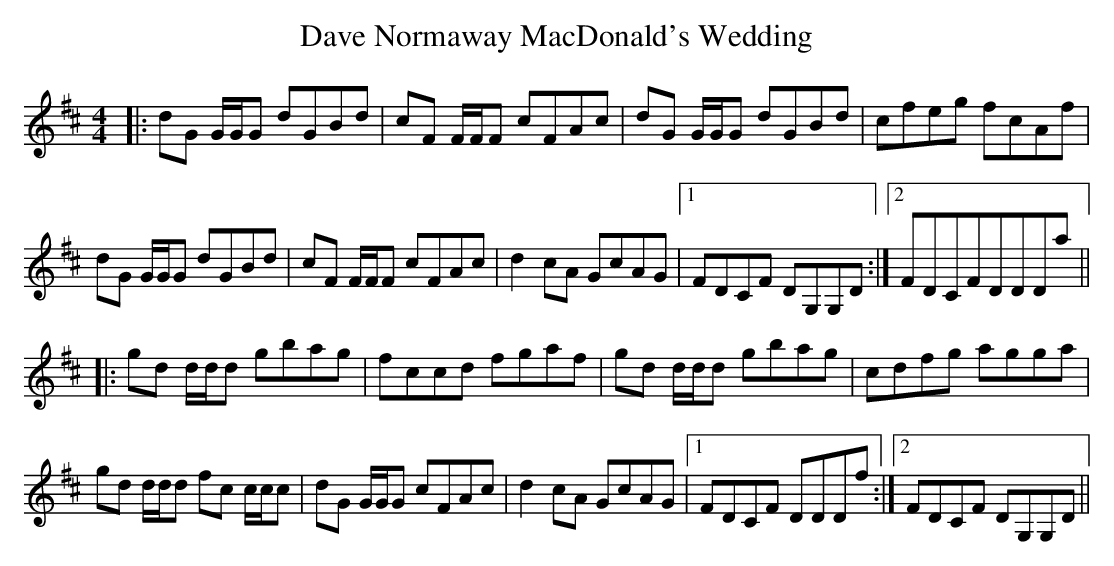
X:1
T: Dave Normaway MacDonald's Wedding
M: 4/4
L: 1/8
K: Amix
|:dG G/G/G dGBd|cF F/F/F cFAc|dG G/G/G dGBd|cfeg fcAf|
dG G/G/G dGBd|cF F/F/F cFAc|d2cA GcAG|1 FDCF DG,G,D:|2 FDCFDDDa||
|:gd d/d/d gbag|fccd fgaf|gd d/d/d gbag|cdfg agga|
gd d/d/d fc c/c/c|dG G/G/G cFAc|d2cA GcAG|1 FDCF DDDf:|2 FDCF DG,G,D||
